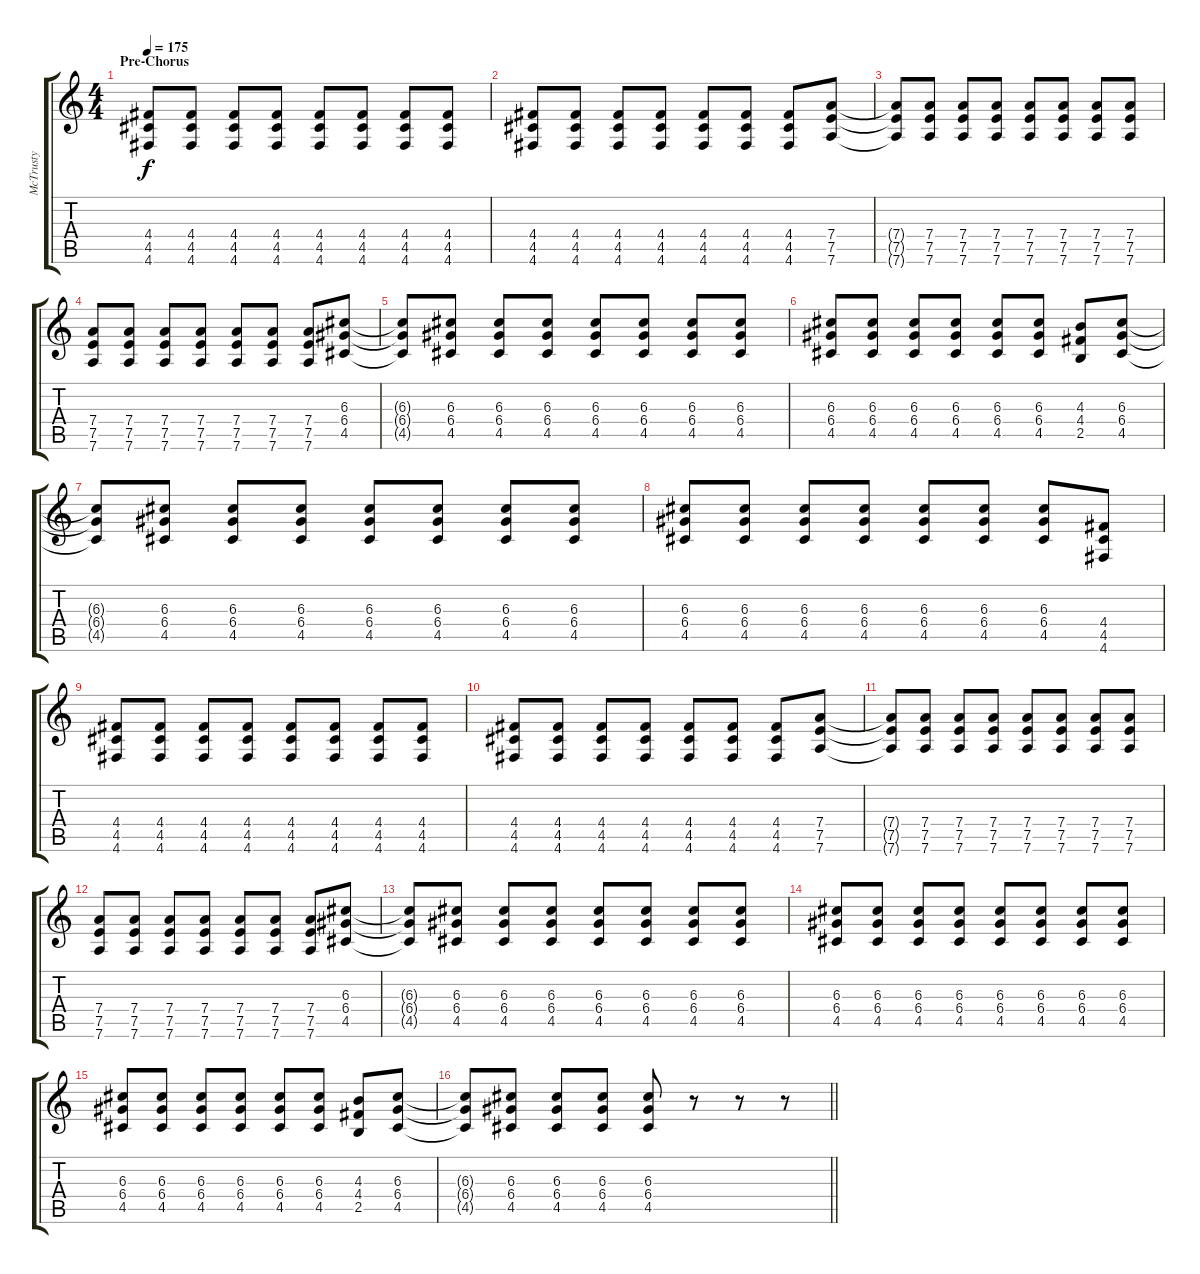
\track ("McTrusty" "McTrusty") {instrument distortionguitar}
\staff {score tabs}
\tuning (E4 B3 G3 D3 A2 D2) {hide}
\ts (4 4)
\section ("" "Pre-Chorus")
\tempo 175
\clef g2
\ks c
(4.4 4.5 4.6).8{dy f} (4.4 4.5 4.6).8 (4.4 4.5 4.6).8 (4.4 4.5 4.6).8 (4.4 4.5 4.6).8 (4.4 4.5 4.6).8 (4.4 4.5 4.6).8 (4.4 4.5 4.6).8 |
(4.4 4.5 4.6).8 (4.4 4.5 4.6).8 (4.4 4.5 4.6).8 (4.4 4.5 4.6).8 (4.4 4.5 4.6).8 (4.4 4.5 4.6).8 (4.4 4.5 4.6).8 (7.4 7.5 7.6).8 |
(7.4{t} 7.5{t} 7.6{t}).8 (7.4 7.5 7.6).8 (7.4 7.5 7.6).8 (7.4 7.5 7.6).8 (7.4 7.5 7.6).8 (7.4 7.5 7.6).8 (7.4 7.5 7.6).8 (7.4 7.5 7.6).8 |
(7.4 7.5 7.6).8 (7.4 7.5 7.6).8 (7.4 7.5 7.6).8 (7.4 7.5 7.6).8 (7.4 7.5 7.6).8 (7.4 7.5 7.6).8 (7.4 7.5 7.6).8 (6.3 6.4 4.5).8 |
(6.3{t} 6.4{t} 4.5{t}).8 (6.3 6.4 4.5).8 (6.3 6.4 4.5).8 (6.3 6.4 4.5).8 (6.3 6.4 4.5).8 (6.3 6.4 4.5).8 (6.3 6.4 4.5).8 (6.3 6.4 4.5).8 |
(6.3 6.4 4.5).8 (6.3 6.4 4.5).8 (6.3 6.4 4.5).8 (6.3 6.4 4.5).8 (6.3 6.4 4.5).8 (6.3 6.4 4.5).8 (4.3 4.4 2.5).8 (6.3 6.4 4.5).8 |
(6.3{t} 6.4{t} 4.5{t}).8 (6.3 6.4 4.5).8 (6.3 6.4 4.5).8 (6.3 6.4 4.5).8 (6.3 6.4 4.5).8 (6.3 6.4 4.5).8 (6.3 6.4 4.5).8 (6.3 6.4 4.5).8 |
(6.3 6.4 4.5).8 (6.3 6.4 4.5).8 (6.3 6.4 4.5).8 (6.3 6.4 4.5).8 (6.3 6.4 4.5).8 (6.3 6.4 4.5).8 (6.3 6.4 4.5).8 (4.4 4.5 4.6).8 |
(4.4 4.5 4.6).8 (4.4 4.5 4.6).8 (4.4 4.5 4.6).8 (4.4 4.5 4.6).8 (4.4 4.5 4.6).8 (4.4 4.5 4.6).8 (4.4 4.5 4.6).8 (4.4 4.5 4.6).8 |
(4.4 4.5 4.6).8 (4.4 4.5 4.6).8 (4.4 4.5 4.6).8 (4.4 4.5 4.6).8 (4.4 4.5 4.6).8 (4.4 4.5 4.6).8 (4.4 4.5 4.6).8 (7.4 7.5 7.6).8 |
(7.4{t} 7.5{t} 7.6{t}).8 (7.4 7.5 7.6).8 (7.4 7.5 7.6).8 (7.4 7.5 7.6).8 (7.4 7.5 7.6).8 (7.4 7.5 7.6).8 (7.4 7.5 7.6).8 (7.4 7.5 7.6).8 |
(7.4 7.5 7.6).8 (7.4 7.5 7.6).8 (7.4 7.5 7.6).8 (7.4 7.5 7.6).8 (7.4 7.5 7.6).8 (7.4 7.5 7.6).8 (7.4 7.5 7.6).8 (6.3 6.4 4.5).8 |
(6.3{t} 6.4{t} 4.5{t}).8 (6.3 6.4 4.5).8 (6.3 6.4 4.5).8 (6.3 6.4 4.5).8 (6.3 6.4 4.5).8 (6.3 6.4 4.5).8 (6.3 6.4 4.5).8 (6.3 6.4 4.5).8 |
(6.3 6.4 4.5).8 (6.3 6.4 4.5).8 (6.3 6.4 4.5).8 (6.3 6.4 4.5).8 (6.3 6.4 4.5).8 (6.3 6.4 4.5).8 (6.3 6.4 4.5).8 (6.3 6.4 4.5).8 |
(6.3 6.4 4.5).8 (6.3 6.4 4.5).8 (6.3 6.4 4.5).8 (6.3 6.4 4.5).8 (6.3 6.4 4.5).8 (6.3 6.4 4.5).8 (4.3 4.4 2.5).8 (6.3 6.4 4.5).8 |
\barLineRight lightlight
(6.3{t} 6.4{t} 4.5{t}).8 (6.3 6.4 4.5).8 (6.3 6.4 4.5).8 (6.3 6.4 4.5).8 (6.3 6.4 4.5).8 r.8 r.8 r.8
